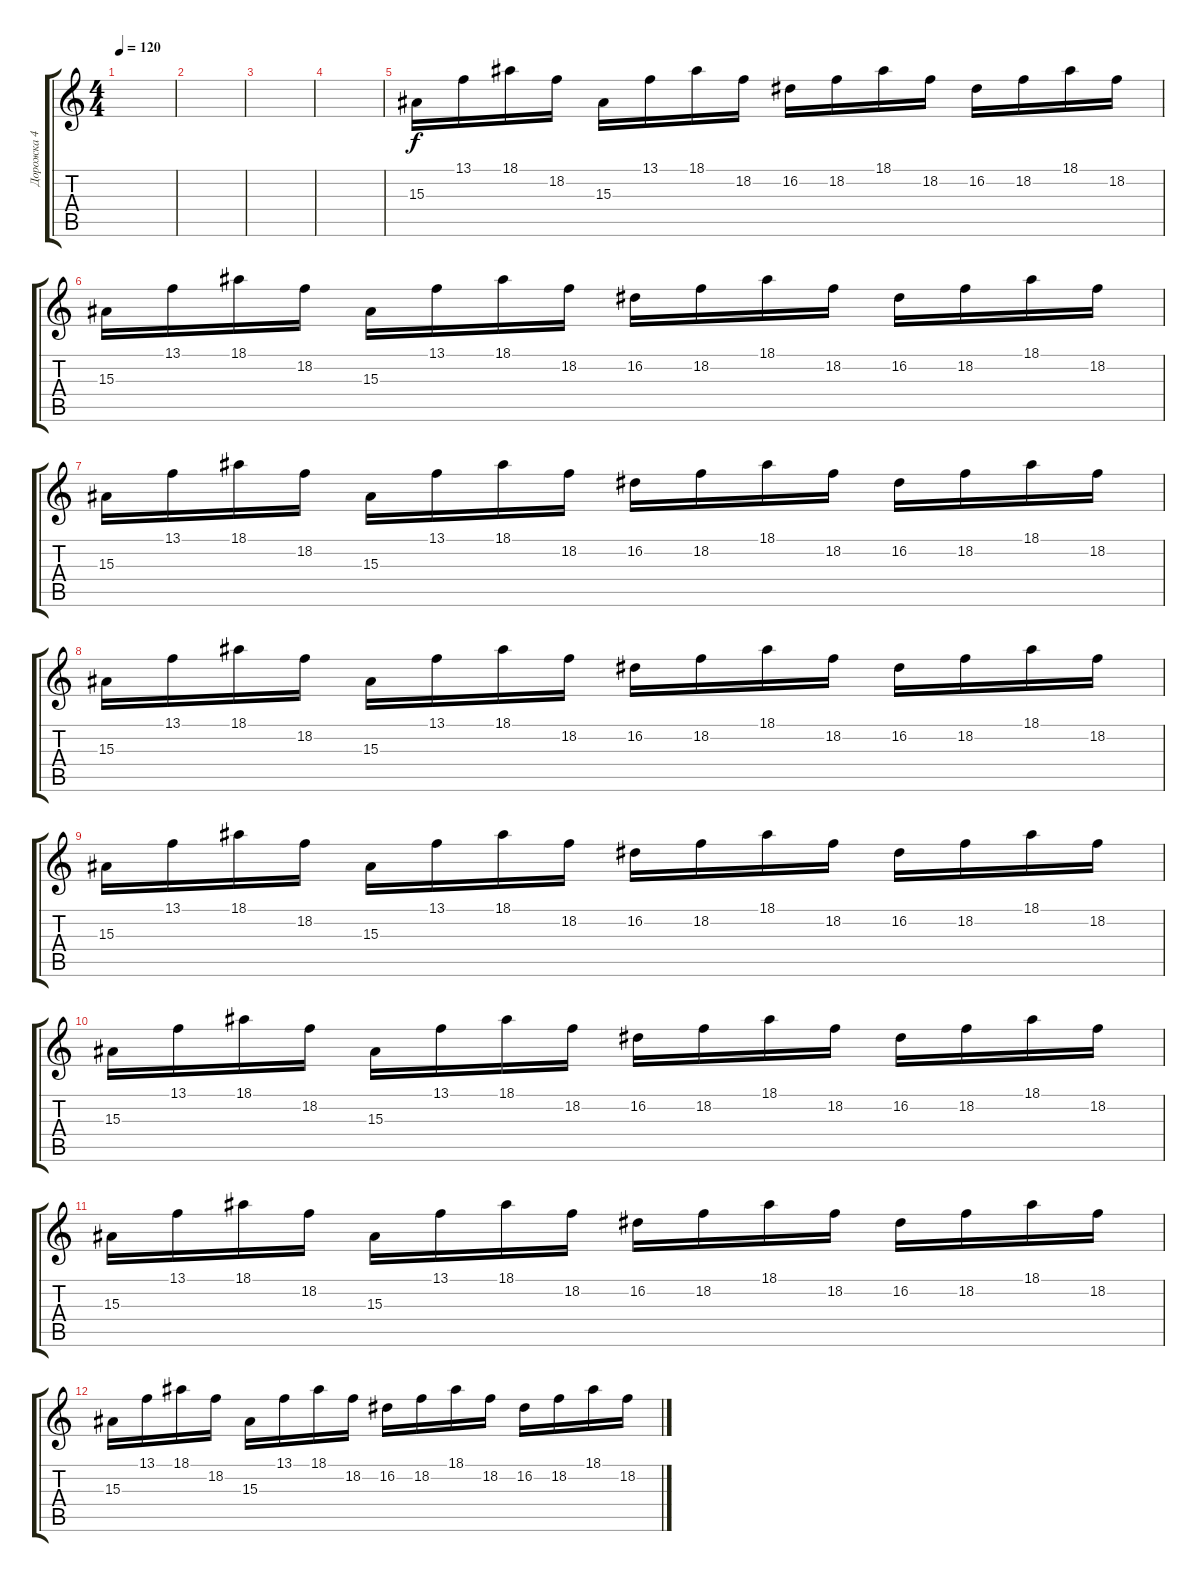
\track ("Дорожка 4" "Дорожка 4") {instrument flute}
\staff {score tabs}
\tuning (E4 B3 G3 D3 A2 E2) {hide}
\ts (4 4)
\tempo 120
\clef g2
\ks c
|
|
|
|
15.3.16 13.1.16 18.1.16 18.2.16 15.3.16 13.1.16 18.1.16 18.2.16 16.2.16 18.2.16 18.1.16 18.2.16 16.2.16 18.2.16 18.1.16 18.2.16 |
15.3.16 13.1.16 18.1.16 18.2.16 15.3.16 13.1.16 18.1.16 18.2.16 16.2.16 18.2.16 18.1.16 18.2.16 16.2.16 18.2.16 18.1.16 18.2.16 |
15.3.16 13.1.16 18.1.16 18.2.16 15.3.16 13.1.16 18.1.16 18.2.16 16.2.16 18.2.16 18.1.16 18.2.16 16.2.16 18.2.16 18.1.16 18.2.16 |
15.3.16 13.1.16 18.1.16 18.2.16 15.3.16 13.1.16 18.1.16 18.2.16 16.2.16 18.2.16 18.1.16 18.2.16 16.2.16 18.2.16 18.1.16 18.2.16 |
15.3.16 13.1.16 18.1.16 18.2.16 15.3.16 13.1.16 18.1.16 18.2.16 16.2.16 18.2.16 18.1.16 18.2.16 16.2.16 18.2.16 18.1.16 18.2.16 |
15.3.16 13.1.16 18.1.16 18.2.16 15.3.16 13.1.16 18.1.16 18.2.16 16.2.16 18.2.16 18.1.16 18.2.16 16.2.16 18.2.16 18.1.16 18.2.16 |
15.3.16 13.1.16 18.1.16 18.2.16 15.3.16 13.1.16 18.1.16 18.2.16 16.2.16 18.2.16 18.1.16 18.2.16 16.2.16 18.2.16 18.1.16 18.2.16 |
15.3.16 13.1.16 18.1.16 18.2.16 15.3.16 13.1.16 18.1.16 18.2.16 16.2.16 18.2.16 18.1.16 18.2.16 16.2.16 18.2.16 18.1.16 18.2.16
